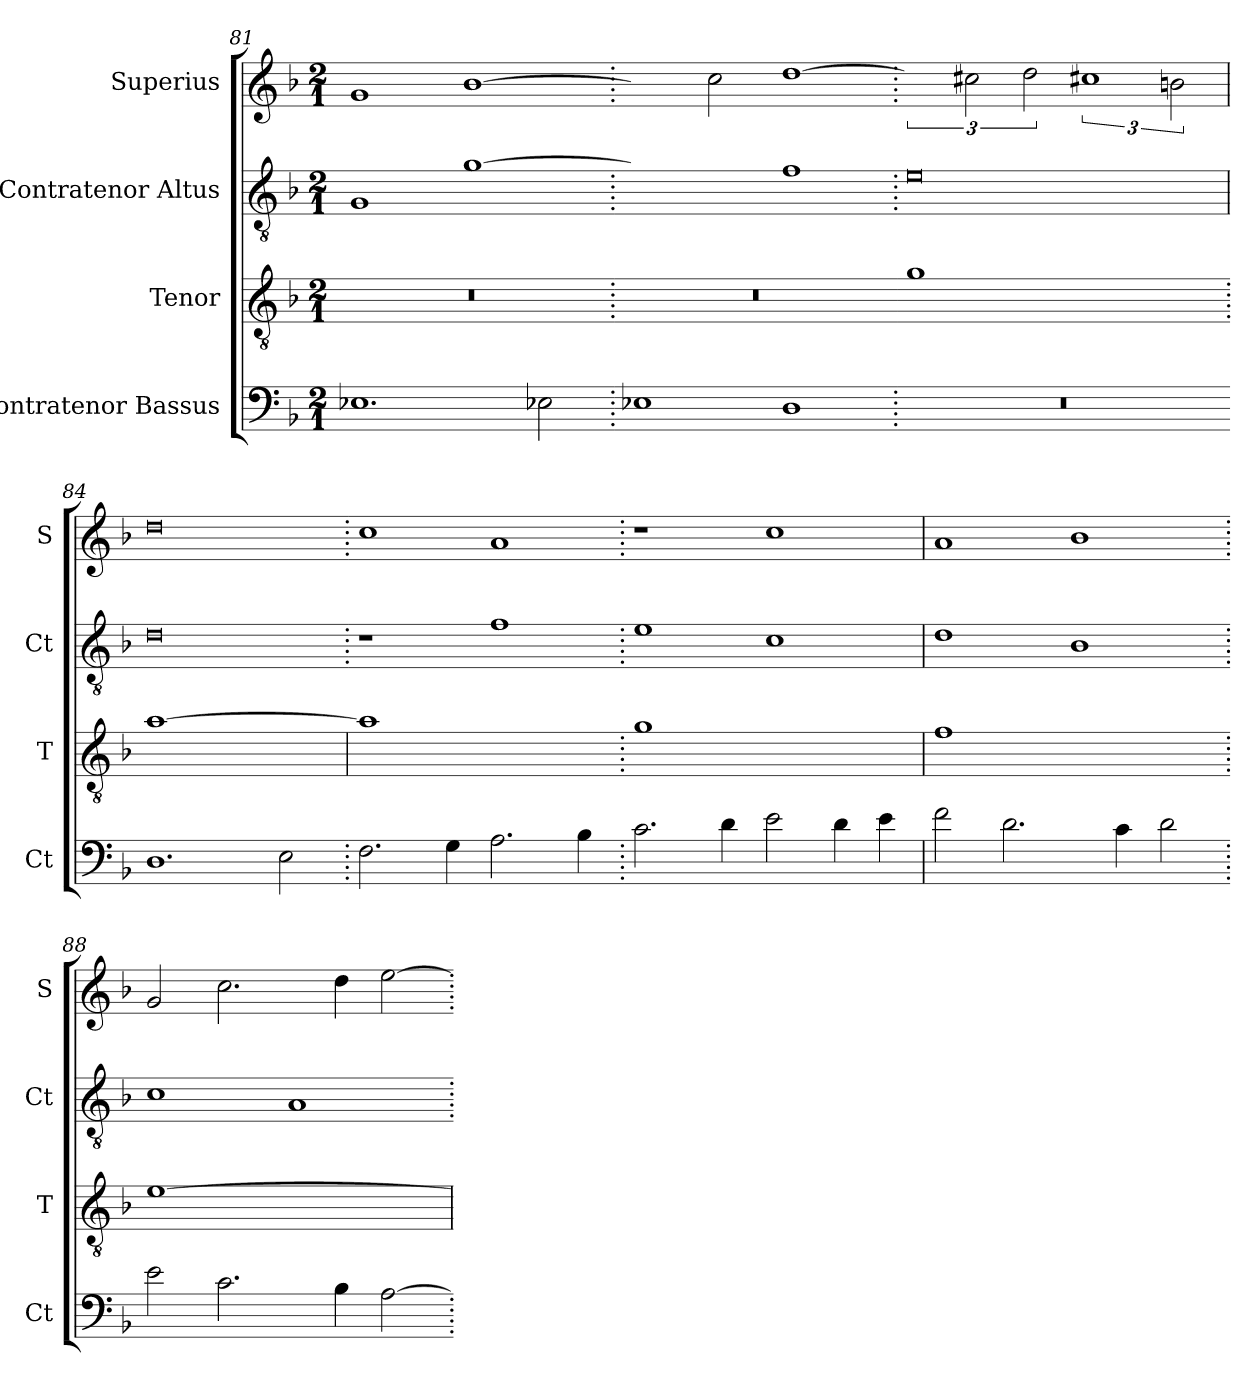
**kern	**kern	**kern	**kern
*part4	*part3	*part2	*part1
*staff4	*staff3	*staff2	*staff1
*I"Contratenor Bassus	*I"Tenor	*I"Contratenor Altus	*I"Superius
*I'Ct	*I'T	*I'Ct	*I'S
*clefF4	*clefGv2	*clefGv2	*clefG2
*k[b-]	*k[b-]	*k[b-]	*k[b-]
*M2/1	*M2/1	*M2/1	*M2/1
=81	=81	=81	=81
!	!LO:N:vis=1	!	!
1.E-X	0r	1G	1g
.	.	[1g	[1b-
2E-X	.	.	.
=82.	=82.	=82.	=82.
!	!LO:N:vis=1	!	!
1E-X	0r	1gyy]	2b-yy]
.	.	.	2cc
1D	.	1f	[1dd
=83.	=83	=83.	=83.
!	!LO:N:vis=1	!	!
0r	0g	0e	3ddyy]
.	.	.	3cc#X
.	.	.	3dd
.	.	.	3%2cc#X
.	.	.	3bn
=84	=84.	=84	=84
!	!LO:N:vis=1	!	!
1.D	[0a	0d	0dd
2E	.	.	.
=85.	=85	=85.	=85.
!	!LO:N:vis=1	!	!
2.F	0a]	1r	1cc
4G	.	.	.
2.A	.	1f	1a
4B-	.	.	.
=86.	=86.	=86.	=86.
!	!LO:N:vis=1	!	!
2.c	0g	1e	1r
4d	.	.	.
2e	.	1c	1cc
4d	.	.	.
4e	.	.	.
=87	=87	=87	=87
!	!LO:N:vis=1	!	!
2f	0f	1d	1a
2.d	.	.	.
.	.	1B-	1b-
4c	.	.	.
2d	.	.	.
=88.	=88.	=88.	=88.
!	!LO:N:vis=1	!	!
2e	[0e	1c	2g
2.c	.	.	2.cc
.	.	1A	.
4B-	.	.	4dd
[2A	.	.	[2ee
=.	=	=.	=.
*-	*-	*-	*-
